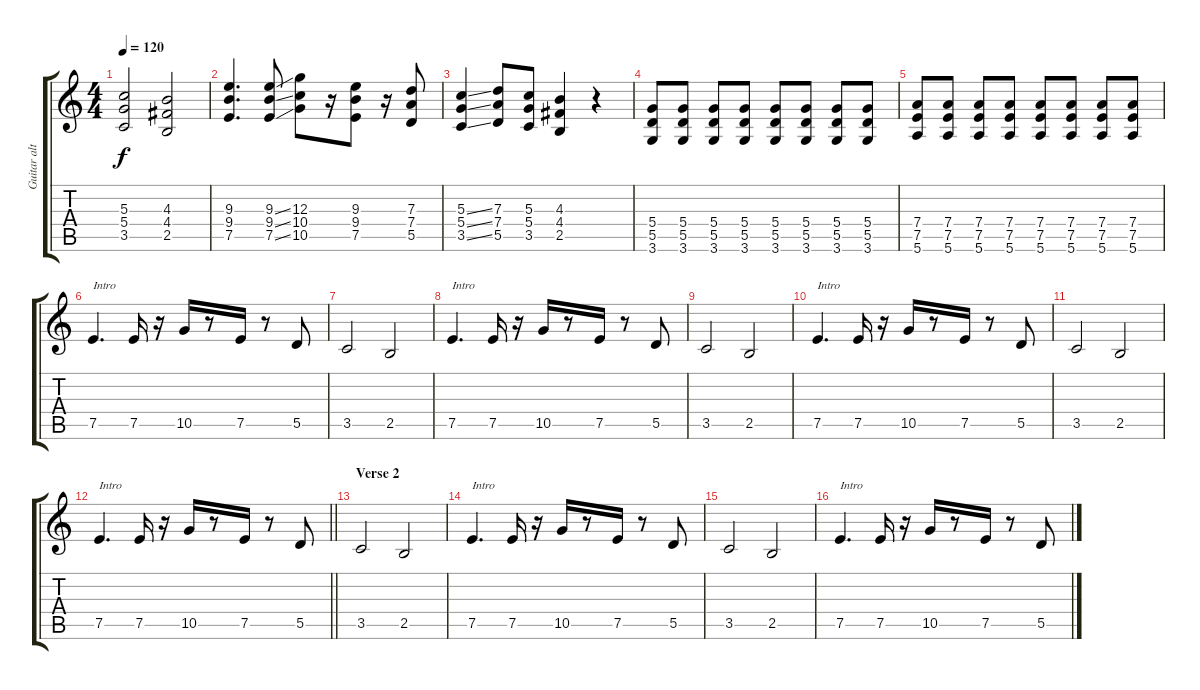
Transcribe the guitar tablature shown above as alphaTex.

\track ("Guitar alternativa" "Guitar alt") {instrument distortionguitar}
\staff {score tabs}
\tuning (E4 B3 G3 D3 A2 E2) {hide}
\ts (4 4)
\tempo 120
\clef g2
\ks c
(5.3 5.4 3.5).2{dy f} (4.3 4.4 2.5).2 |
(9.3 9.4 7.5).4{d} (9.3{ss} 9.4{ss} 7.5{ss}).8 (12.3 10.4 10.5).8 r.16 (9.3 9.4 7.5).8 r.16 (7.3 7.4 5.5).8 |
(5.3{ss} 5.4{ss} 3.5{ss}).4 (7.3 7.4 5.5).8 (5.3 5.4 3.5).8 (4.3 4.4 2.5).4 r.4 |
(5.4 5.5 3.6).8 (5.4 5.5 3.6).8 (5.4 5.5 3.6).8 (5.4 5.5 3.6).8 (5.4 5.5 3.6).8 (5.4 5.5 3.6).8 (5.4 5.5 3.6).8 (5.4 5.5 3.6).8 |
(7.4 7.5 5.6).8 (7.4 7.5 5.6).8 (7.4 7.5 5.6).8 (7.4 7.5 5.6).8 (7.4 7.5 5.6).8 (7.4 7.5 5.6).8 (7.4 7.5 5.6).8 (7.4 7.5 5.6).8 |
7.5.4{d txt "Intro"} 7.5.16 r.16 10.5.16 r.8 7.5.16 r.8 5.5.8 |
3.5.2 2.5.2 |
7.5.4{d txt "Intro"} 7.5.16 r.16 10.5.16 r.8 7.5.16 r.8 5.5.8 |
3.5.2 2.5.2 |
7.5.4{d txt "Intro"} 7.5.16 r.16 10.5.16 r.8 7.5.16 r.8 5.5.8 |
3.5.2 2.5.2 |
\barLineRight lightlight
7.5.4{d txt "Intro"} 7.5.16 r.16 10.5.16 r.8 7.5.16 r.8 5.5.8 |
\section ("" "Verse 2")
3.5.2 2.5.2 |
7.5.4{d txt "Intro"} 7.5.16 r.16 10.5.16 r.8 7.5.16 r.8 5.5.8 |
3.5.2 2.5.2 |
7.5.4{d txt "Intro"} 7.5.16 r.16 10.5.16 r.8 7.5.16 r.8 5.5.8
